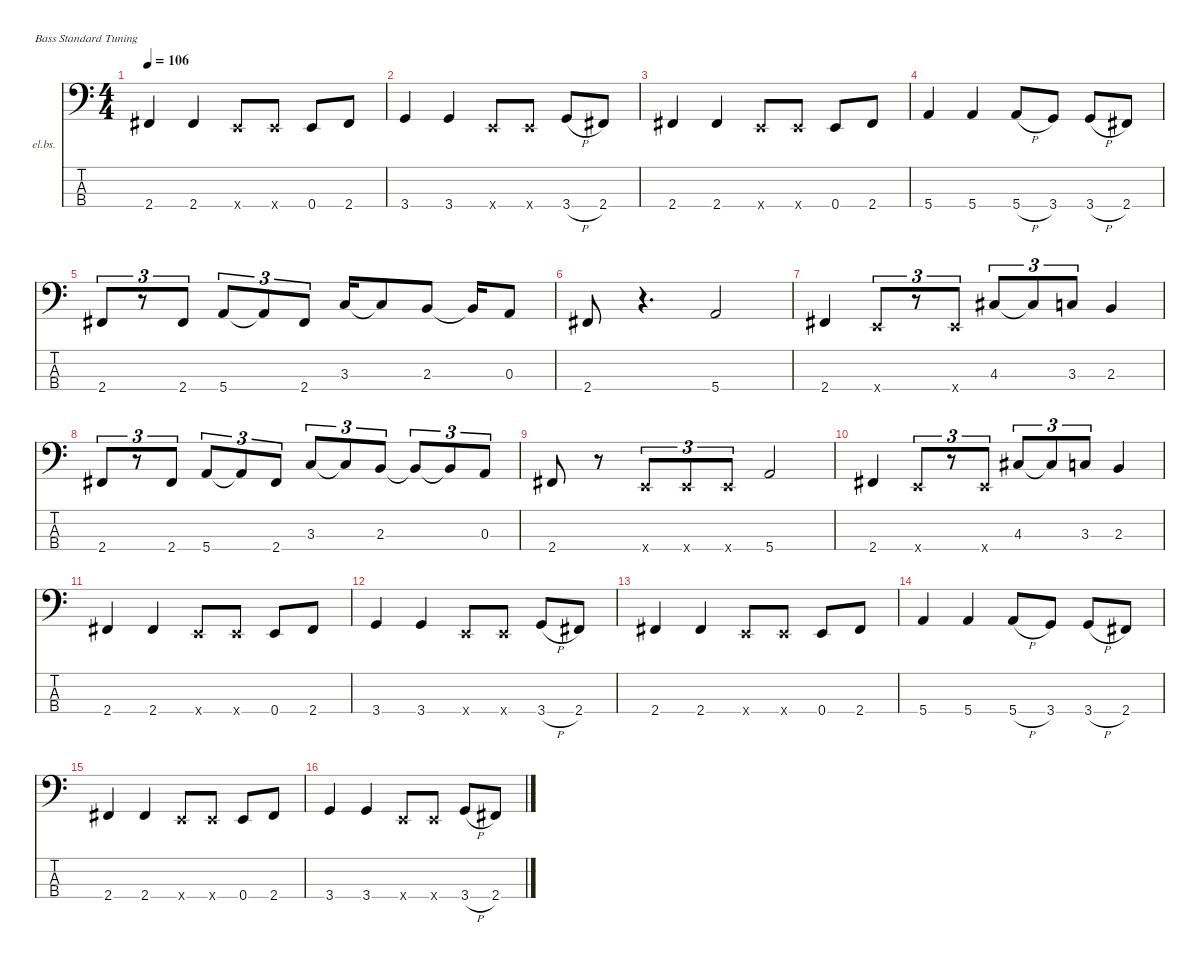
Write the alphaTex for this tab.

\defaultSystemsLayout 4
\hideDynamics
\bracketExtendMode nobrackets
\firstSystemTrackNameOrientation horizontal
\otherSystemsTrackNameOrientation horizontal
\track ("Jason  Newsted" "el.bs.") {instrument electricbasspick}
\staff {score tabs}
\tuning (G2 D2 A1 E1)
\ts (4 4)
\tempo 106
\clef f4
\ks c
2.4{acc #}.4{dy f} 2.4{acc #}.4 0.4{x}.8 0.4{x}.8 0.4.8 2.4{acc #}.8 |
3.4.4 3.4.4 0.4{x}.8 0.4{x}.8 3.4{h}.8 2.4{acc #}.8 |
2.4{acc #}.4 2.4{acc #}.4 0.4{x}.8 0.4{x}.8 0.4.8 2.4{acc #}.8 |
5.4.4 5.4.4 5.4{h}.8 3.4.8 3.4{h}.8 2.4{acc #}.8 |
2.4{acc #}.8{tu (3 2)} r.8{tu (3 2)} 2.4{acc #}.8{tu (3 2)} 5.4.8{tu (3 2)} 5.4{t}.8{tu (3 2)} 2.4{acc #}.8{tu (3 2)} 3.3.16 3.3{t}.8 2.3.8 2.3{t}.16 0.3.8 |
2.4{acc #}.8 r.4{d} 5.4.2 |
2.4{acc #}.4 0.4{x}.8{tu (3 2)} r.8{tu (3 2)} 0.4{x}.8{tu (3 2)} 4.3{acc #}.8{tu (3 2)} 4.3{t acc #}.8{tu (3 2)} 3.3.8{tu (3 2)} 2.3.4 |
2.4{acc #}.8{tu (3 2)} r.8{tu (3 2)} 2.4{acc #}.8{tu (3 2)} 5.4.8{tu (3 2)} 5.4{t}.8{tu (3 2)} 2.4{acc #}.8{tu (3 2)} 3.3.8{tu (3 2)} 3.3{t}.8{tu (3 2)} 2.3.8{tu (3 2)} 2.3{t}.8{tu (3 2)} 2.3{t}.8{tu (3 2)} 0.3.8{tu (3 2)} |
2.4{acc #}.8 r.8 0.4{x}.8{tu (3 2)} 0.4{x}.8{tu (3 2)} 0.4{x}.8{tu (3 2)} 5.4.2 |
2.4{acc #}.4 0.4{x}.8{tu (3 2)} r.8{tu (3 2)} 0.4{x}.8{tu (3 2)} 4.3{acc #}.8{tu (3 2)} 4.3{t acc #}.8{tu (3 2)} 3.3.8{tu (3 2)} 2.3.4 |
2.4{acc #}.4 2.4{acc #}.4 0.4{x}.8 0.4{x}.8 0.4.8 2.4{acc #}.8 |
3.4.4 3.4.4 0.4{x}.8 0.4{x}.8 3.4{h}.8 2.4{acc #}.8 |
2.4{acc #}.4 2.4{acc #}.4 0.4{x}.8 0.4{x}.8 0.4.8 2.4{acc #}.8 |
5.4.4 5.4.4 5.4{h}.8 3.4.8 3.4{h}.8 2.4{acc #}.8 |
2.4{acc #}.4 2.4{acc #}.4 0.4{x}.8 0.4{x}.8 0.4.8 2.4{acc #}.8 |
3.4.4 3.4.4 0.4{x}.8 0.4{x}.8 3.4{h}.8 2.4{acc #}.8
